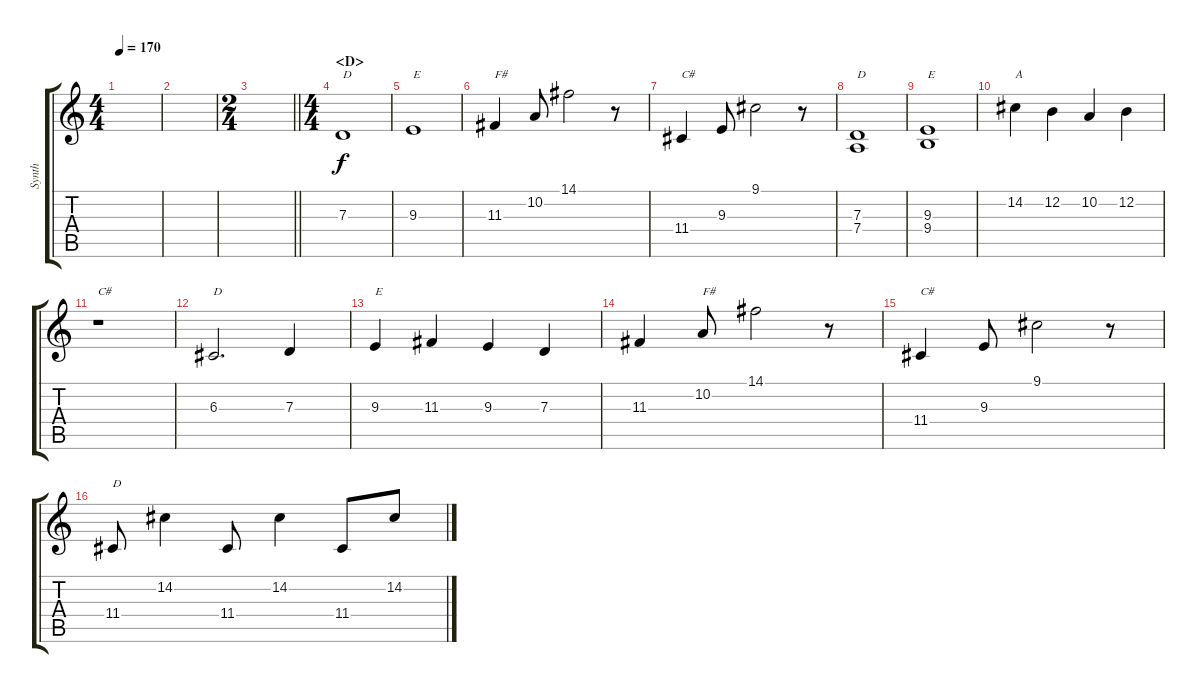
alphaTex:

\track ("Synth" "Synth") {instrument lead2sawtooth}
\staff {score tabs}
\tuning (E4 B3 G3 D3 A2 E2) {hide}
\ts (4 4)
\tempo 170
\clef g2
\ks c
|
|
\ts (2 4)
\barLineRight lightlight
|
\ts (4 4)
\section ("" "<D>")
7.3.1{txt "D"} |
9.3.1{txt "E"} |
11.3.4{txt "F#"} 10.2.8 14.1.2 r.8 |
11.4.4{txt "C#"} 9.3.8 9.1.2 r.8 |
(7.3 7.4).1{txt "D"} |
(9.3 9.4).1{txt "E"} |
14.2.4{txt "A"} 12.2.4 10.2.4 12.2.4 |
r.1{txt "C#"} |
6.3.2{d txt "D"} 7.3.4 |
9.3.4{txt "E"} 11.3.4 9.3.4 7.3.4 |
11.3.4 10.2.8{txt "F#"} 14.1.2 r.8 |
11.4.4{txt "C#"} 9.3.8 9.1.2 r.8 |
11.4.8{txt "D"} 14.2.4 11.4.8 14.2.4 11.4.8 14.2.8
